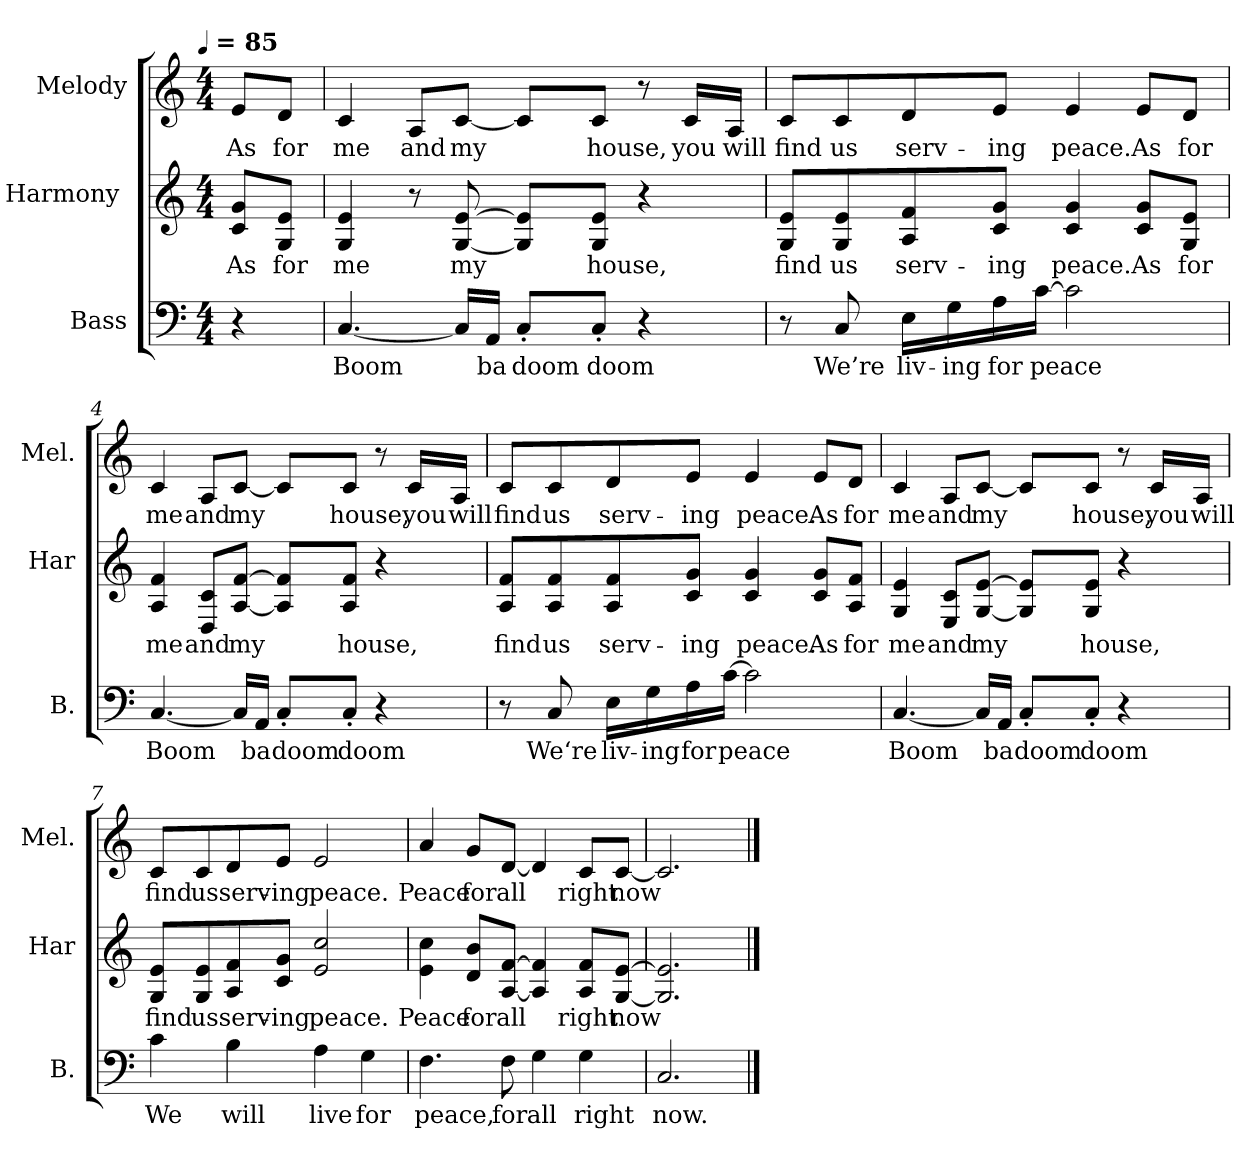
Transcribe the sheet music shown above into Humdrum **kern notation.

**kern	**text	**kern	**text	**kern	**text
*part3	*part3	*part2	*part2	*part1	*part1
*staff3	*staff3	*staff2	*staff2	*staff1	*staff1
*I"Bass	*	*I"Harmony 	*	*I"Melody	*
*I'B.	*	*I'Har	*	*I'Mel.	*
*clefF4	*	*clefG2	*	*clefG2	*
*ITrd7c12	*	*	*	*	*
!!LO:TX:omd:t=[quarter] = 85
*M4/4	*	*M4/4	*	*M4/4	*
*MM85	*	*MM85	*	*MM85	*
=1	=1	=1	=1	=1	=1
4r	.	8c 8gL	As	8eL	As
.	.	8G 8eJ	for	8dJ	for
=2	=2	=2	=2	=2	=2
[4.CC/	Boom	4G/ 4e/	me	4c	me
.	.	8r	.	8AL	and
16CCLL]	.	[8G/ [8e/	my	[8cJ	my
16AAAJJ	ba	.	.	.	.
8CC'>L	doom	8G] 8e]L	.	8cL]	.
8CC'>J	doom	8G 8eJ	house,	8cJ	house,
4r	.	4r	.	8r	.
.	.	.	.	16cLL	you
.	.	.	.	16AJJ	will
=3	=3	=3	=3	=3	=3
8r	.	8G 8eL	find	8cL	find
8CC/	We’re	8G 8e	us	8c	us
16EELL	liv-	8A 8f	serv-	8d	serv-
16GG	-ing	.	.	.	.
16AA	for	8c 8gJ	-ing	8eJ	-ing
[16CJJ	peace	.	.	.	.
2C\]	.	4c/ 4g/	peace.	4e/	peace.
.	.	8c 8gL	As	8eL	As
.	.	8G 8eJ	for	8dJ	for
!!LO:LB:g=z
=4	=4	=4	=4	=4	=4
[4.CC/	Boom	4A/ 4f/	me	4c/	me
.	.	8D 8cL	and	8AL	and
16CCLL]	.	[8A [8fJ	my	[8cJ	my
16AAAJJ	ba	.	.	.	.
8CC'>L	doom	8A] 8f]L	.	8cL]	.
8CC'>J	doom	8A 8fJ	house,	8cJ	house,
4r	.	4r	.	8r	.
.	.	.	.	16cLL	you
.	.	.	.	16AJJ	will
=5	=5	=5	=5	=5	=5
8r	.	8A 8fL	ﬁnd	8cL	find
8CC/	We‘re	8A 8f	us	8c	us
16EELL	liv-	8A 8f	serv-	8d	serv-
16GG	-ing	.	.	.	.
16AA	for	8c 8gJ	-ing	8eJ	-ing
[16CJJ	peace	.	.	.	.
2C\]	.	4c/ 4g/	peace.	4e/	peace.
.	.	8c 8gL	As	8eL	As
.	.	8A 8fJ	for	8dJ	for
!!LO:LB:g=z
=6	=6	=6	=6	=6	=6
[4.CC/	Boom	4G/ 4e/	me	4c/	me
.	.	8E 8cL	and	8AL	and
16CCLL]	.	[8G [8eJ	my	[8cJ	my
16AAAJJ	ba	.	.	.	.
8CC'>L	doom	8G] 8e]L	.	8cL]	.
8CC'>J	doom	8G 8eJ	house,	8cJ	house,
4r	.	4r	.	8r	.
.	.	.	.	16cLL	you
.	.	.	.	16AJJ	will
=7	=7	=7	=7	=7	=7
4C\	We	8G 8eL	find	8cL	find
.	.	8G 8e	us	8c	us
4BB\	will	8A 8f	serv-	8d	serv-
.	.	8c 8gJ	-ing	8eJ	-ing
4AA\	live	2e 2cc	peace.	2e/	peace.
4GG\	for	.	.	.	.
=8	=8	=8	=8	=8	=8
4.FF\	peace,	4e\ 4cc\	Peace	4a/	Peace
.	.	8d 8bL	for	8gL	for
8FF\	for	[8A [8fJ	all	[8dJ	all
4GG\	all	4A]/ 4f]/	.	4d/]	.
4GG\	right	8A 8fL	right	8cL	right
.	.	[8G [8eJ	now	[8cJ	now
=9	=9	=9	=9	=9	=9
2.CC	now.	2.G]/ 2.e]/	.	2.c/]	.
==	==	==	==	==	==
*-	*-	*-	*-	*-	*-
